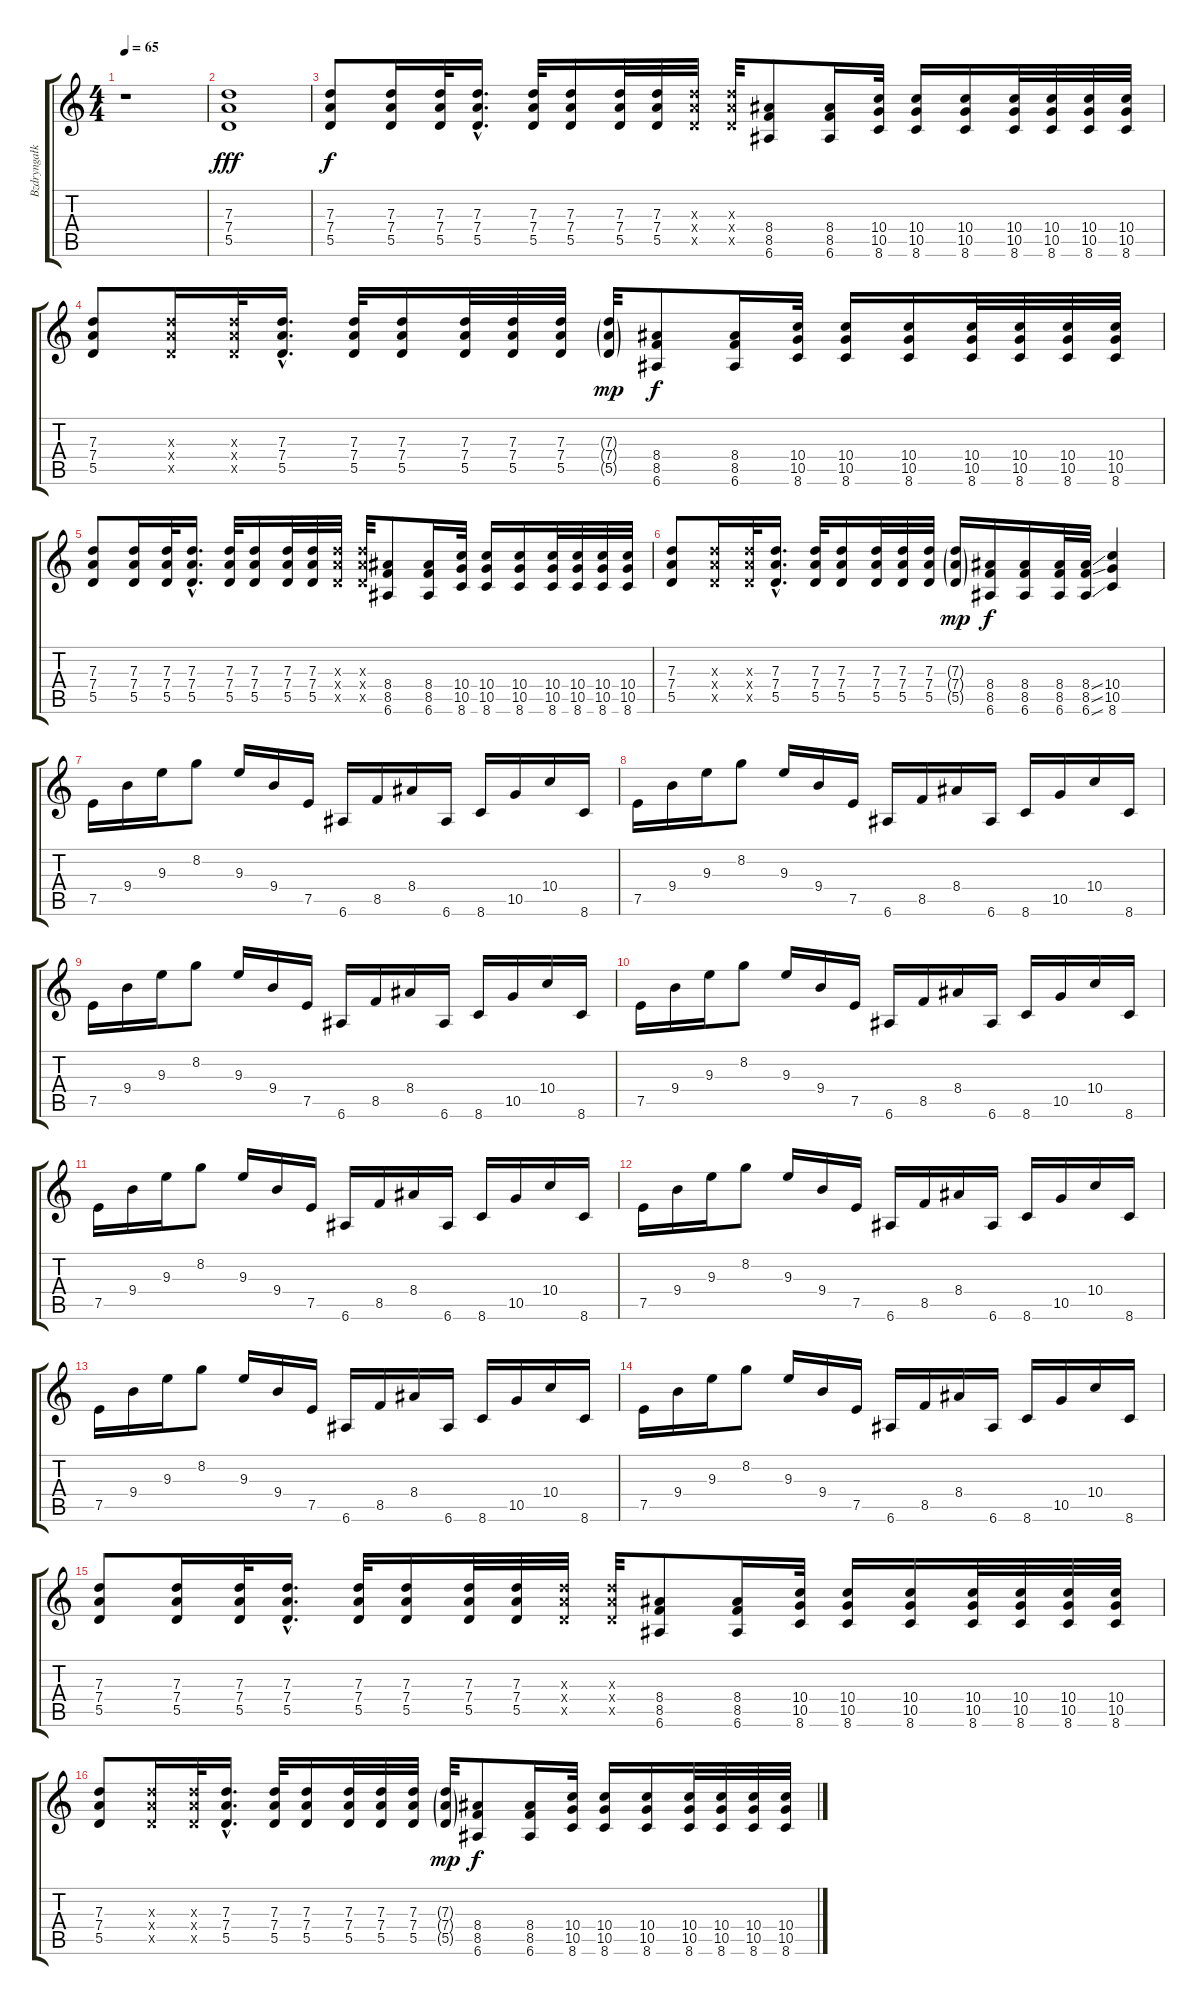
\track ("Bzdryngałka nr 2" "Bzdryngałk") {instrument distortionguitar}
\staff {score tabs}
\tuning (E4 B3 G3 D3 A2 E2) {hide}
\ts (4 4)
\tempo 65
\clef g2
\ks c
r.1{dy f} |
(7.3 7.4 5.5).1{dy fff} |
(7.3 7.4 5.5).8{dy f} (7.3 7.4 5.5).16 (7.3 7.4 5.5).32 (7.3{hac} 7.4{hac} 5.5{hac}).16{d} (7.3 7.4 5.5).32 (7.3 7.4 5.5).16 (7.3 7.4 5.5).32 (7.3 7.4 5.5).32 (7.3{x} 7.4{x} 5.5{x}).32 (7.3{x} 7.4{x} 5.5{x}).32 (8.4 8.5 6.6).8 (8.4 8.5 6.6).16 (10.4 10.5 8.6).32 (10.4 10.5 8.6).16 (10.4 10.5 8.6).16 (10.4 10.5 8.6).32 (10.4 10.5 8.6).32 (10.4 10.5 8.6).32 (10.4 10.5 8.6).32 |
(7.3 7.4 5.5).8 (7.3{x} 7.4{x} 5.5{x}).16 (7.3{x} 7.4{x} 5.5{x}).32 (7.3{hac} 7.4{hac} 5.5{hac}).16{d} (7.3 7.4 5.5).32 (7.3 7.4 5.5).16 (7.3 7.4 5.5).32 (7.3 7.4 5.5).32 (7.3 7.4 5.5).32 (7.3{g} 7.4{g} 5.5{g}).32{dy mp} (8.4 8.5 6.6).8{dy f} (8.4 8.5 6.6).16 (10.4 10.5 8.6).32 (10.4 10.5 8.6).16 (10.4 10.5 8.6).16 (10.4 10.5 8.6).32 (10.4 10.5 8.6).32 (10.4 10.5 8.6).32 (10.4 10.5 8.6).32 |
(7.3 7.4 5.5).8 (7.3 7.4 5.5).16 (7.3 7.4 5.5).32 (7.3{hac} 7.4{hac} 5.5{hac}).16{d} (7.3 7.4 5.5).32 (7.3 7.4 5.5).16 (7.3 7.4 5.5).32 (7.3 7.4 5.5).32 (7.3{x} 7.4{x} 5.5{x}).32 (7.3{x} 7.4{x} 5.5{x}).32 (8.4 8.5 6.6).8 (8.4 8.5 6.6).16 (10.4 10.5 8.6).32 (10.4 10.5 8.6).16 (10.4 10.5 8.6).16 (10.4 10.5 8.6).32 (10.4 10.5 8.6).32 (10.4 10.5 8.6).32 (10.4 10.5 8.6).32 |
(7.3 7.4 5.5).8 (7.3{x} 7.4{x} 5.5{x}).16 (7.3{x} 7.4{x} 5.5{x}).32 (7.3{hac} 7.4{hac} 5.5{hac}).16{d} (7.3 7.4 5.5).32 (7.3 7.4 5.5).16 (7.3 7.4 5.5).32 (7.3 7.4 5.5).32 (7.3 7.4 5.5).32 (7.3{g} 7.4{g} 5.5{g}).16{dy mp} (8.4 8.5 6.6).16{dy f} (8.4 8.5 6.6).16 (8.4 8.5 6.6).32 (8.4{ss} 8.5{ss} 6.6{ss}).32 (10.4 10.5 8.6).4 |
7.5.16 9.4.16 9.3.16 8.2.8 9.3.16 9.4.16 7.5.16 6.6.16 8.5.16 8.4.16 6.6.16 8.6.16 10.5.16 10.4.16 8.6.16 |
7.5.16 9.4.16 9.3.16 8.2.8 9.3.16 9.4.16 7.5.16 6.6.16 8.5.16 8.4.16 6.6.16 8.6.16 10.5.16 10.4.16 8.6.16 |
7.5.16 9.4.16 9.3.16 8.2.8 9.3.16 9.4.16 7.5.16 6.6.16 8.5.16 8.4.16 6.6.16 8.6.16 10.5.16 10.4.16 8.6.16 |
7.5.16 9.4.16 9.3.16 8.2.8 9.3.16 9.4.16 7.5.16 6.6.16 8.5.16 8.4.16 6.6.16 8.6.16 10.5.16 10.4.16 8.6.16 |
7.5.16 9.4.16 9.3.16 8.2.8 9.3.16 9.4.16 7.5.16 6.6.16 8.5.16 8.4.16 6.6.16 8.6.16 10.5.16 10.4.16 8.6.16 |
7.5.16 9.4.16 9.3.16 8.2.8 9.3.16 9.4.16 7.5.16 6.6.16 8.5.16 8.4.16 6.6.16 8.6.16 10.5.16 10.4.16 8.6.16 |
7.5.16 9.4.16 9.3.16 8.2.8 9.3.16 9.4.16 7.5.16 6.6.16 8.5.16 8.4.16 6.6.16 8.6.16 10.5.16 10.4.16 8.6.16 |
7.5.16 9.4.16 9.3.16 8.2.8 9.3.16 9.4.16 7.5.16 6.6.16 8.5.16 8.4.16 6.6.16 8.6.16 10.5.16 10.4.16 8.6.16 |
(7.3 7.4 5.5).8 (7.3 7.4 5.5).16 (7.3 7.4 5.5).32 (7.3{hac} 7.4{hac} 5.5{hac}).16{d} (7.3 7.4 5.5).32 (7.3 7.4 5.5).16 (7.3 7.4 5.5).32 (7.3 7.4 5.5).32 (7.3{x} 7.4{x} 5.5{x}).32 (7.3{x} 7.4{x} 5.5{x}).32 (8.4 8.5 6.6).8 (8.4 8.5 6.6).16 (10.4 10.5 8.6).32 (10.4 10.5 8.6).16 (10.4 10.5 8.6).16 (10.4 10.5 8.6).32 (10.4 10.5 8.6).32 (10.4 10.5 8.6).32 (10.4 10.5 8.6).32 |
(7.3 7.4 5.5).8 (7.3{x} 7.4{x} 5.5{x}).16 (7.3{x} 7.4{x} 5.5{x}).32 (7.3{hac} 7.4{hac} 5.5{hac}).16{d} (7.3 7.4 5.5).32 (7.3 7.4 5.5).16 (7.3 7.4 5.5).32 (7.3 7.4 5.5).32 (7.3 7.4 5.5).32 (7.3{g} 7.4{g} 5.5{g}).32{dy mp} (8.4 8.5 6.6).8{dy f} (8.4 8.5 6.6).16 (10.4 10.5 8.6).32 (10.4 10.5 8.6).16 (10.4 10.5 8.6).16 (10.4 10.5 8.6).32 (10.4 10.5 8.6).32 (10.4 10.5 8.6).32 (10.4 10.5 8.6).32
